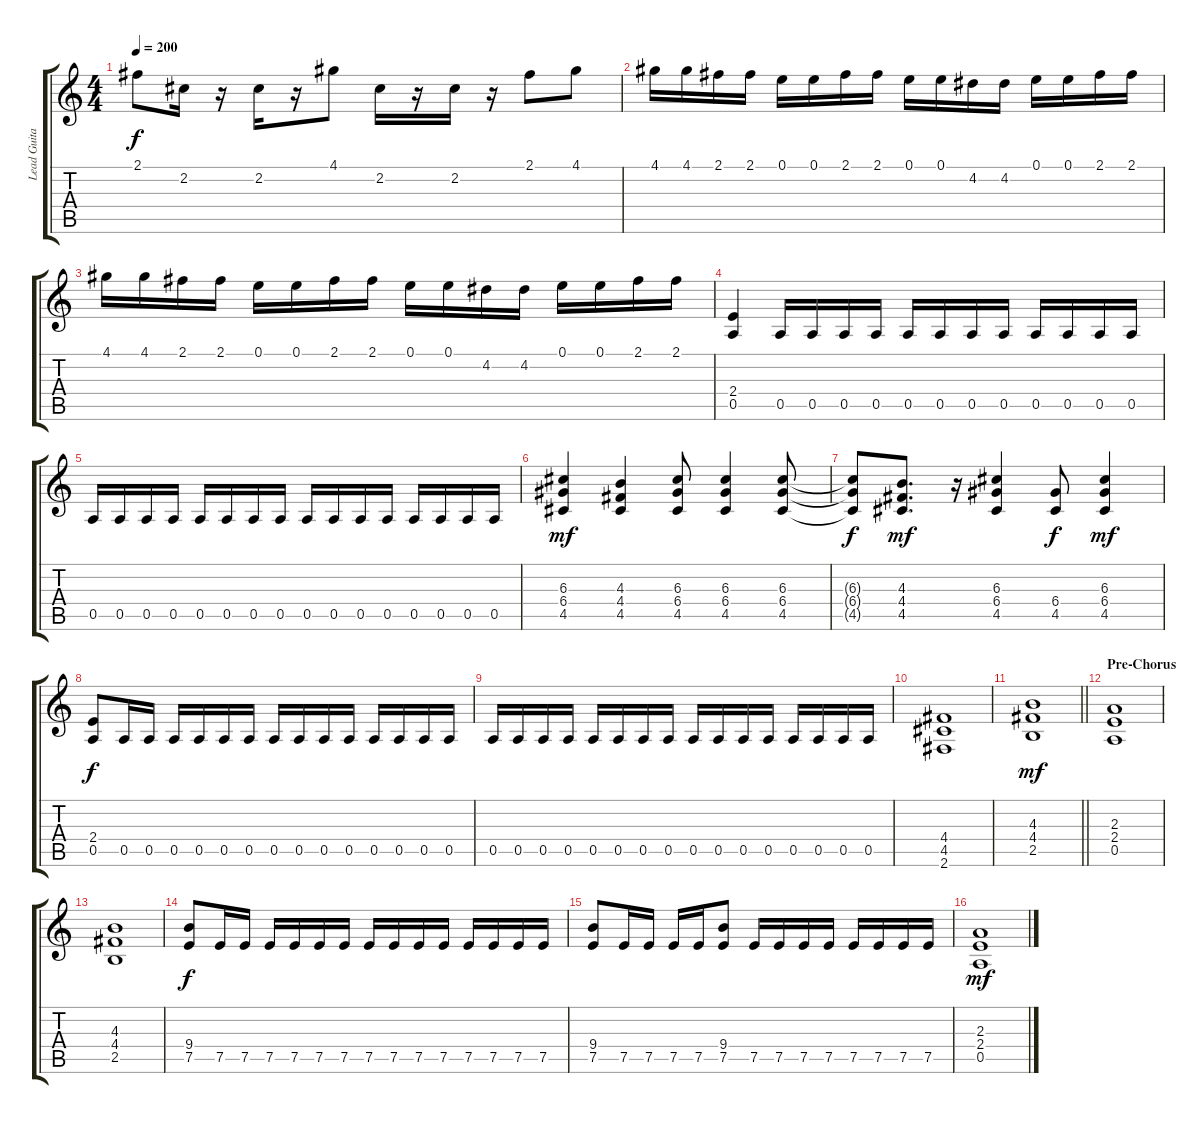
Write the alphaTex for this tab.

\track ("Lead Guitar" "Lead Guita") {instrument distortionguitar}
\staff {score tabs}
\tuning (E4 B3 G3 D3 A2 E2) {hide}
\ts (4 4)
\tempo 200
\clef g2
\ks c
2.1.8{dy f} 2.2.16 r.16 2.2.16 r.16 4.1.8 2.2.16 r.16 2.2.16 r.16 2.1.8 4.1.8 |
4.1.16 4.1.16 2.1.16 2.1.16 0.1.16 0.1.16 2.1.16 2.1.16 0.1.16 0.1.16 4.2.16 4.2.16 0.1.16 0.1.16 2.1.16 2.1.16 |
4.1.16 4.1.16 2.1.16 2.1.16 0.1.16 0.1.16 2.1.16 2.1.16 0.1.16 0.1.16 4.2.16 4.2.16 0.1.16 0.1.16 2.1.16 2.1.16 |
(2.4 0.5).4 0.5.16 0.5.16 0.5.16 0.5.16 0.5.16 0.5.16 0.5.16 0.5.16 0.5.16 0.5.16 0.5.16 0.5.16 |
0.5.16 0.5.16 0.5.16 0.5.16 0.5.16 0.5.16 0.5.16 0.5.16 0.5.16 0.5.16 0.5.16 0.5.16 0.5.16 0.5.16 0.5.16 0.5.16 |
(6.3 6.4 4.5).4{dy mf} (4.3 4.4 4.5).4 (6.3 6.4 4.5).8 (6.3 6.4 4.5).4 (6.3 6.4 4.5).8 |
(6.3{t} 6.4{t} 4.5{t}).8{dy f} (4.3 4.4 4.5).8{d dy mf} r.16 (6.3 6.4 4.5).4 (6.4 4.5).8{dy f} (6.3 6.4 4.5).4{dy mf} |
(2.4 0.5).8{dy f} 0.5.16 0.5.16 0.5.16 0.5.16 0.5.16 0.5.16 0.5.16 0.5.16 0.5.16 0.5.16 0.5.16 0.5.16 0.5.16 0.5.16 |
0.5.16 0.5.16 0.5.16 0.5.16 0.5.16 0.5.16 0.5.16 0.5.16 0.5.16 0.5.16 0.5.16 0.5.16 0.5.16 0.5.16 0.5.16 0.5.16 |
(4.4 4.5 2.6).1 |
\barLineRight lightlight
(4.3 4.4 2.5).1{dy mf} |
\section ("" "Pre-Chorus")
(2.3 2.4 0.5).1 |
(4.3 4.4 2.5).1 |
(9.4 7.5).8{dy f} 7.5.16 7.5.16 7.5.16 7.5.16 7.5.16 7.5.16 7.5.16 7.5.16 7.5.16 7.5.16 7.5.16 7.5.16 7.5.16 7.5.16 |
(9.4 7.5).8 7.5.16 7.5.16 7.5.16 7.5.16 (9.4 7.5).8 7.5.16 7.5.16 7.5.16 7.5.16 7.5.16 7.5.16 7.5.16 7.5.16 |
(2.3 2.4 0.5).1{dy mf}
